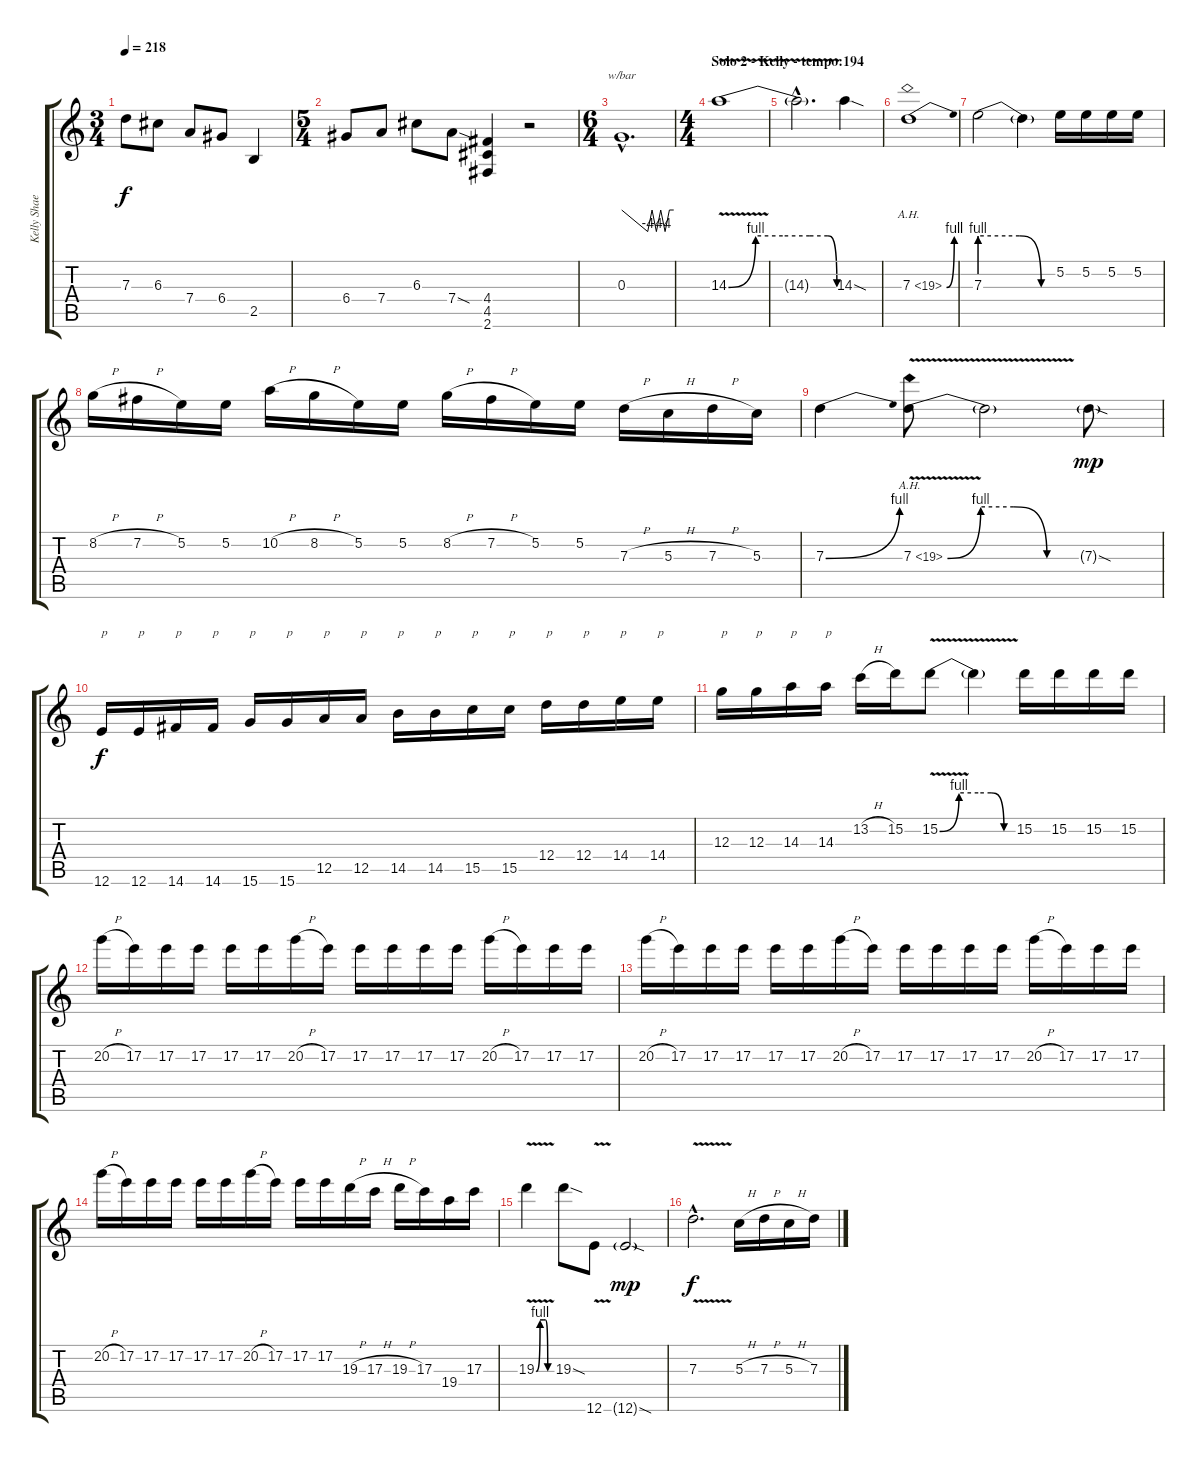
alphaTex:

\track ("Kelly Shaefer" "Kelly Shae") {instrument distortionguitar}
\staff {score tabs}
\tuning (E4 B3 G3 D3 A2 E2) {hide}
\ts (3 4)
\tempo 218
\clef g2
\ks c
7.3.8{dy f} 6.3.8 7.4.8 6.4.8 2.5.4 |
\ts (5 4)
6.4.8 7.4.8 6.3.8 7.4{sod}.8 (4.4 4.5 2.6).4 r.2 |
\ts (6 4)
0.3{hac}.1{d tbe (custom default 0 0 30 -16 35 0 40 -16 45 0 50 -16 55 0 60 0)} |
\ts (4 4)
\section ("" "Solo 2 - Kelly - tempo:194")
14.3{be (custom 0 0 15 4 30 4 45 4 55 4 60 0) v}.1{volume 14 instrument overdrivenguitar} |
14.3{hac t}.2{d} 14.3{sod}.4 |
7.3{be (bend 0 0 60 4) ah 12}.1 |
7.3{be (custom 0 4 20 4 31 4 48 0 60 0)}.2 7.3{t}.4 5.2.16 5.2.16 5.2.16 5.2.16 |
8.2{h}.16 7.2{h}.16 5.2.16 5.2.16 10.2{h}.16 8.2{h}.16 5.2.16 5.2.16 8.2{h}.16 7.2{h}.16 5.2.16 5.2.16 7.3{h}.16 5.3{h}.16 7.3{h}.16 5.3.16 |
7.3{be (bend 0 0 60 4)}.4 7.3{be (custom 0 0 15 4 30 4 45 0 60 0) ah 12 v}.8 7.3{t}.2 7.3{sod g}.8{dy mp} |
12.6.16{txt "p" dy f} 12.6.16{txt "p"} 14.6.16{txt "p"} 14.6.16{txt "p"} 15.6.16{txt "p"} 15.6.16{txt "p"} 12.5.16{txt "p"} 12.5.16{txt "p"} 14.5.16{txt "p"} 14.5.16{txt "p"} 15.5.16{txt "p"} 15.5.16{txt "p"} 12.4.16{txt "p"} 12.4.16{txt "p"} 14.4.16{txt "p"} 14.4.16{txt "p"} |
12.3.16{txt "p"} 12.3.16{txt "p"} 14.3.16{txt "p"} 14.3.16{txt "p"} 13.2{h}.16 15.2.16 15.2{be (custom 0 0 15 4 30 4 40 4 50 0 60 0) v}.8 15.2{t}.4 15.2.16 15.2.16 15.2.16 15.2.16 |
20.2{h}.16 17.2.16 17.2.16 17.2.16 17.2.16 17.2.16 20.2{h}.16 17.2.16 17.2.16 17.2.16 17.2.16 17.2.16 20.2{h}.16 17.2.16 17.2.16 17.2.16 |
20.2{h}.16 17.2.16 17.2.16 17.2.16 17.2.16 17.2.16 20.2{h}.16 17.2.16 17.2.16 17.2.16 17.2.16 17.2.16 20.2{h}.16 17.2.16 17.2.16 17.2.16 |
20.2{h}.16 17.2.16 17.2.16 17.2.16 17.2.16 17.2.16 20.2{h}.16 17.2.16 17.2.16 17.2.16 19.3{h}.16 17.3{h}.16 19.3{h}.16 17.3.16 19.4.16 17.3.16 |
19.3{be (custom 0 0 15 4 30 4 36 4 45 0 60 0) v}.4 19.3{sod}.8 12.6{v}.8 12.6{sod g}.2{dy mp} |
7.3{v hac}.2{d dy f} 5.3{h}.16 7.3{h}.16 5.3{h}.16 7.3.16
